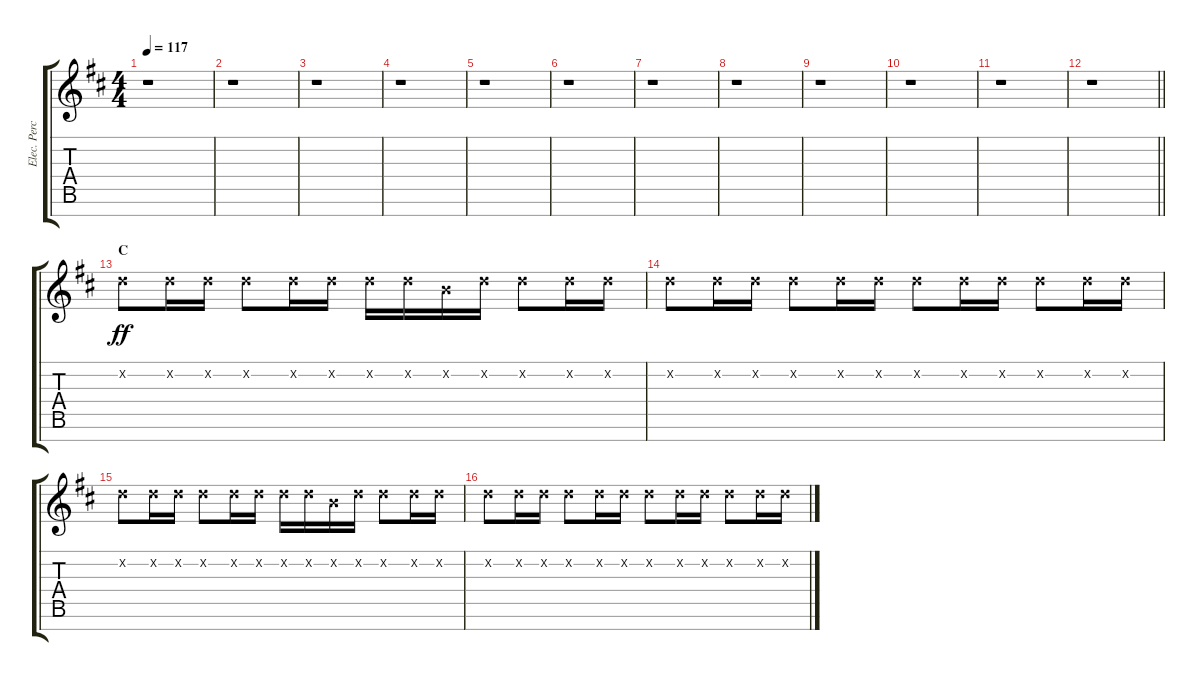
\track ("Elec. Percussion" "Elec. Perc") {instrument lead1square}
\staff {score tabs}
\tuning (E5 B4 G4 D4 A3 E3 B2) {hide}
\ts (4 4)
\tempo 117
\clef g2
\ks d
r.1{dy ff} |
r.1 |
r.1 |
r.1 |
r.1 |
r.1 |
r.1 |
r.1 |
r.1 |
r.1 |
r.1 |
\barLineRight lightlight
r.1 |
\section ("" "C")
3.2{x}.8 3.2{x}.16 3.2{x}.16 3.2{x}.8 3.2{x}.16 3.2{x}.16 3.2{x}.16 3.2{x}.16 0.2{x}.16 3.2{x}.16 3.2{x}.8 3.2{x}.16 3.2{x}.16 |
3.2{x}.8 3.2{x}.16 3.2{x}.16 3.2{x}.8 3.2{x}.16 3.2{x}.16 3.2{x}.8 3.2{x}.16 3.2{x}.16 3.2{x}.8 3.2{x}.16 3.2{x}.16 |
3.2{x}.8 3.2{x}.16 3.2{x}.16 3.2{x}.8 3.2{x}.16 3.2{x}.16 3.2{x}.16 3.2{x}.16 0.2{x}.16 3.2{x}.16 3.2{x}.8 3.2{x}.16 3.2{x}.16 |
3.2{x}.8 3.2{x}.16 3.2{x}.16 3.2{x}.8 3.2{x}.16 3.2{x}.16 3.2{x}.8 3.2{x}.16 3.2{x}.16 3.2{x}.8 3.2{x}.16 3.2{x}.16
